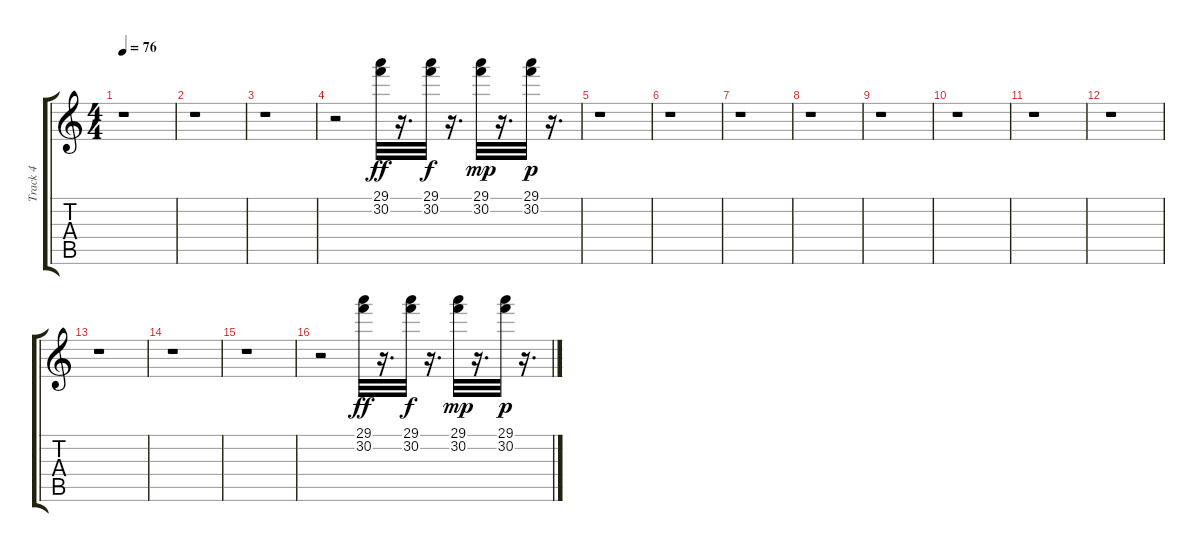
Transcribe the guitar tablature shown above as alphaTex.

\track ("Track 4" "Track 4") {instrument xylophone}
\staff {score tabs}
\tuning (E4 B3 G3 D3 A2 E2) {hide}
\ts (4 4)
\tempo 76
\clef g2
\ks c
r.1{dy p} |
r.1 |
r.1 |
r.2 (29.1 30.2).32{dy ff} r.16{d} (29.1 30.2).32{dy f} r.16{d} (29.1 30.2).32{dy mp} r.16{d} (29.1 30.2).32{dy p} r.16{d} |
r.1 |
r.1 |
r.1 |
r.1 |
r.1 |
r.1 |
r.1 |
r.1 |
r.1 |
r.1 |
r.1 |
r.2 (29.1 30.2).32{dy ff} r.16{d} (29.1 30.2).32{dy f} r.16{d} (29.1 30.2).32{dy mp} r.16{d} (29.1 30.2).32{dy p} r.16{d}
